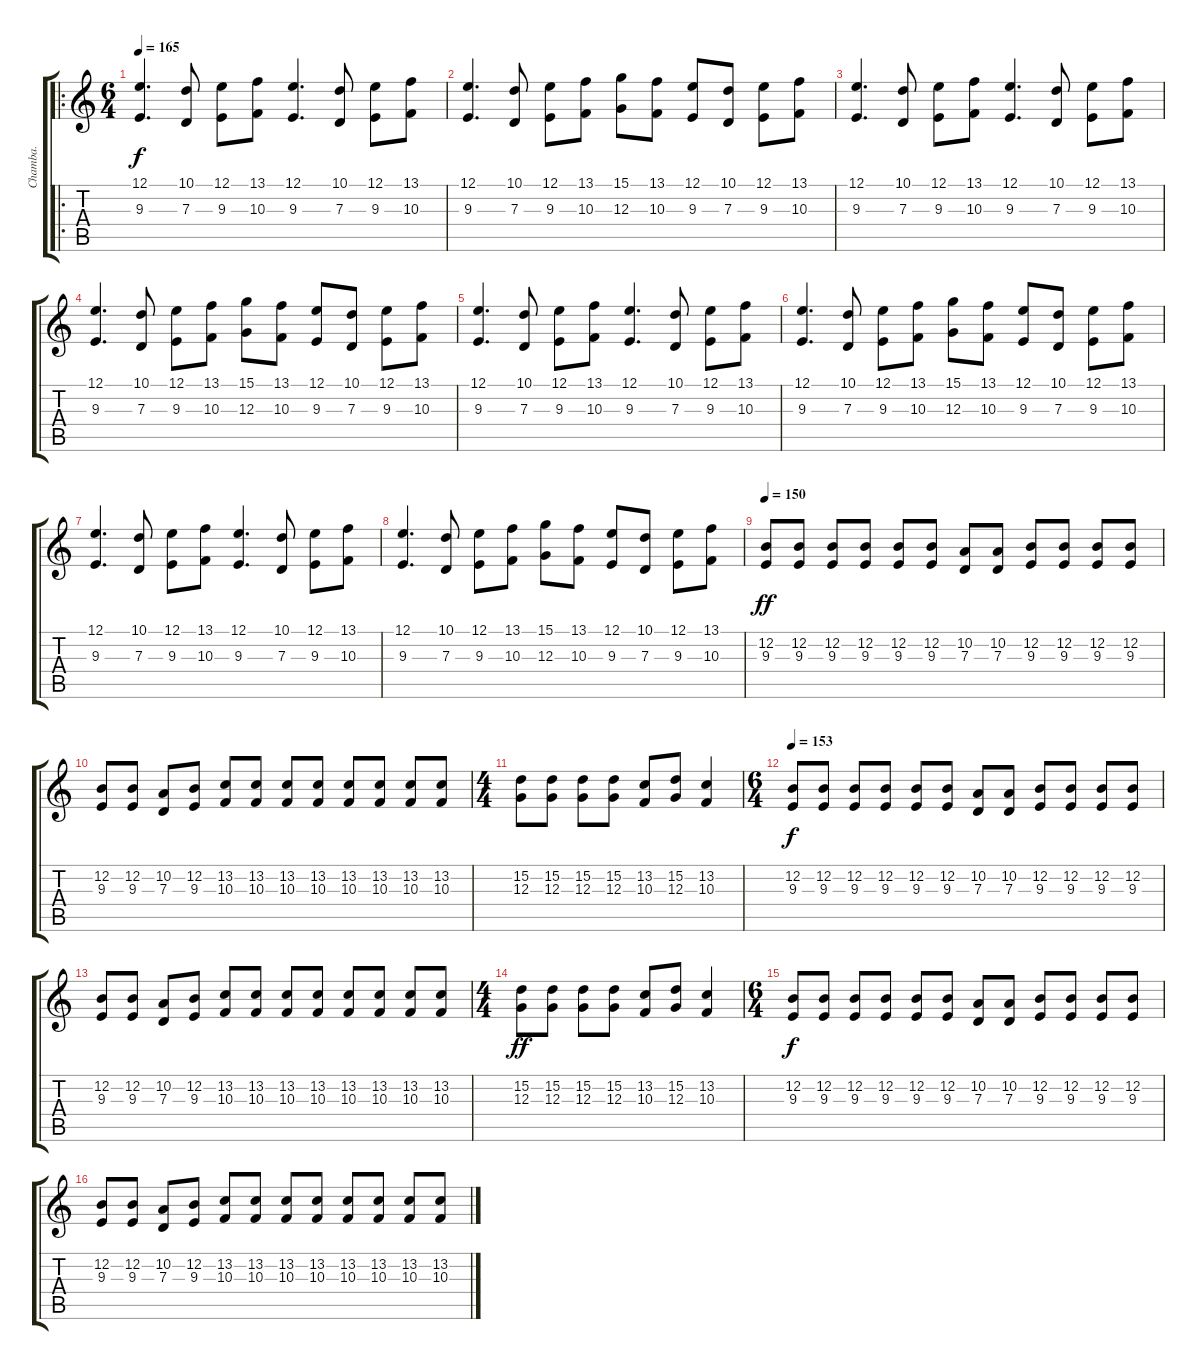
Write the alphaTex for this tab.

\track ("Chamba." "Chamba.") {instrument dulcimer}
\staff {score tabs}
\tuning (E4 B3 G3 D3 A2 E2) {hide}
\ro
\ts (6 4)
\tempo 165
\clef g2
\ks c
(12.1 9.3).4{d dy f} (10.1 7.3).8 (12.1 9.3).8 (13.1 10.3).8 (12.1 9.3).4{d} (10.1 7.3).8 (12.1 9.3).8 (13.1 10.3).8 |
(12.1 9.3).4{d} (10.1 7.3).8 (12.1 9.3).8 (13.1 10.3).8 (15.1 12.3).8 (13.1 10.3).8 (12.1 9.3).8 (10.1 7.3).8 (12.1 9.3).8 (13.1 10.3).8 |
(12.1 9.3).4{d} (10.1 7.3).8 (12.1 9.3).8 (13.1 10.3).8 (12.1 9.3).4{d} (10.1 7.3).8 (12.1 9.3).8 (13.1 10.3).8 |
(12.1 9.3).4{d} (10.1 7.3).8 (12.1 9.3).8 (13.1 10.3).8 (15.1 12.3).8 (13.1 10.3).8 (12.1 9.3).8 (10.1 7.3).8 (12.1 9.3).8 (13.1 10.3).8 |
(12.1 9.3).4{d} (10.1 7.3).8 (12.1 9.3).8 (13.1 10.3).8 (12.1 9.3).4{d} (10.1 7.3).8 (12.1 9.3).8 (13.1 10.3).8 |
(12.1 9.3).4{d} (10.1 7.3).8 (12.1 9.3).8 (13.1 10.3).8 (15.1 12.3).8 (13.1 10.3).8 (12.1 9.3).8 (10.1 7.3).8 (12.1 9.3).8 (13.1 10.3).8 |
(12.1 9.3).4{d} (10.1 7.3).8 (12.1 9.3).8 (13.1 10.3).8 (12.1 9.3).4{d} (10.1 7.3).8 (12.1 9.3).8 (13.1 10.3).8 |
(12.1 9.3).4{d} (10.1 7.3).8 (12.1 9.3).8 (13.1 10.3).8 (15.1 12.3).8 (13.1 10.3).8 (12.1 9.3).8 (10.1 7.3).8 (12.1 9.3).8 (13.1 10.3).8 |
\tempo 150
(12.2 9.3).8{dy ff} (12.2 9.3).8 (12.2 9.3).8 (12.2 9.3).8 (12.2 9.3).8 (12.2 9.3).8 (10.2 7.3).8 (10.2 7.3).8 (12.2 9.3).8 (12.2 9.3).8 (12.2 9.3).8 (12.2 9.3).8 |
(12.2 9.3).8 (12.2 9.3).8 (10.2 7.3).8 (12.2 9.3).8 (13.2 10.3).8 (13.2 10.3).8 (13.2 10.3).8 (13.2 10.3).8 (13.2 10.3).8 (13.2 10.3).8 (13.2 10.3).8 (13.2 10.3).8 |
\ts (4 4)
(15.2 12.3).8 (15.2 12.3).8 (15.2 12.3).8 (15.2 12.3).8 (13.2 10.3).8 (15.2 12.3).8 (13.2 10.3).4 |
\ts (6 4)
\tempo 153
(12.2 9.3).8{dy f} (12.2 9.3).8 (12.2 9.3).8 (12.2 9.3).8 (12.2 9.3).8 (12.2 9.3).8 (10.2 7.3).8 (10.2 7.3).8 (12.2 9.3).8 (12.2 9.3).8 (12.2 9.3).8 (12.2 9.3).8 |
(12.2 9.3).8 (12.2 9.3).8 (10.2 7.3).8 (12.2 9.3).8 (13.2 10.3).8 (13.2 10.3).8 (13.2 10.3).8 (13.2 10.3).8 (13.2 10.3).8 (13.2 10.3).8 (13.2 10.3).8 (13.2 10.3).8 |
\ts (4 4)
(15.2 12.3).8{dy ff} (15.2 12.3).8 (15.2 12.3).8 (15.2 12.3).8 (13.2 10.3).8 (15.2 12.3).8 (13.2 10.3).4 |
\ts (6 4)
(12.2 9.3).8{dy f} (12.2 9.3).8 (12.2 9.3).8 (12.2 9.3).8 (12.2 9.3).8 (12.2 9.3).8 (10.2 7.3).8 (10.2 7.3).8 (12.2 9.3).8 (12.2 9.3).8 (12.2 9.3).8 (12.2 9.3).8 |
(12.2 9.3).8 (12.2 9.3).8 (10.2 7.3).8 (12.2 9.3).8 (13.2 10.3).8 (13.2 10.3).8 (13.2 10.3).8 (13.2 10.3).8 (13.2 10.3).8 (13.2 10.3).8 (13.2 10.3).8 (13.2 10.3).8
